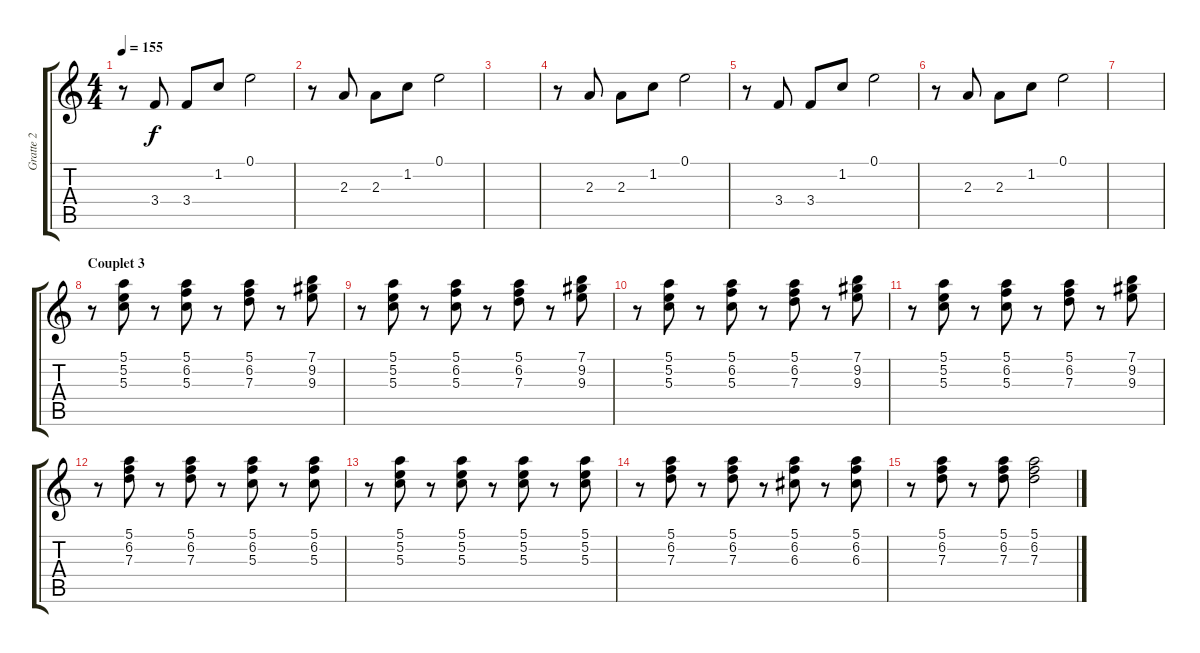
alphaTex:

\track ("Gratte 2" "Gratte 2") {instrument electricguitarmuted}
\staff {score tabs}
\tuning (E4 B3 G3 D3 A2 E2) {hide}
\ts (4 4)
\tempo 155
\clef g2
\ks c
r.8{dy f} 3.4.8 3.4.8 1.2.8 0.1.2 |
r.8 2.3.8 2.3.8 1.2.8 0.1.2 |
|
r.8 2.3.8{instrument electricguitarjazz} 2.3.8 1.2.8 0.1.2 |
r.8 3.4.8 3.4.8 1.2.8 0.1.2 |
r.8 2.3.8 2.3.8 1.2.8 0.1.2 |
|
\section ("" "Couplet 3")
r.8{instrument electricguitarmuted} (5.1 5.2 5.3).8 r.8 (5.1 6.2 5.3).8 r.8 (5.1 6.2 7.3).8 r.8 (7.1 9.2 9.3).8 |
r.8 (5.1 5.2 5.3).8 r.8 (5.1 6.2 5.3).8 r.8 (5.1 6.2 7.3).8 r.8 (7.1 9.2 9.3).8 |
r.8 (5.1 5.2 5.3).8 r.8 (5.1 6.2 5.3).8 r.8 (5.1 6.2 7.3).8 r.8 (7.1 9.2 9.3).8 |
r.8 (5.1 5.2 5.3).8 r.8 (5.1 6.2 5.3).8 r.8 (5.1 6.2 7.3).8 r.8 (7.1 9.2 9.3).8 |
r.8 (5.1 6.2 7.3).8 r.8 (5.1 6.2 7.3).8 r.8 (5.1 6.2 5.3).8 r.8 (5.1 6.2 5.3).8 |
r.8 (5.1 5.2 5.3).8 r.8 (5.1 5.2 5.3).8 r.8 (5.1 5.2 5.3).8 r.8 (5.1 5.2 5.3).8 |
r.8 (5.1 6.2 7.3).8 r.8 (5.1 6.2 7.3).8 r.8 (5.1 6.2 6.3).8 r.8 (5.1 6.2 6.3).8 |
r.8 (5.1 6.2 7.3).8 r.8 (5.1 6.2 7.3).8 (5.1 6.2 7.3).2
